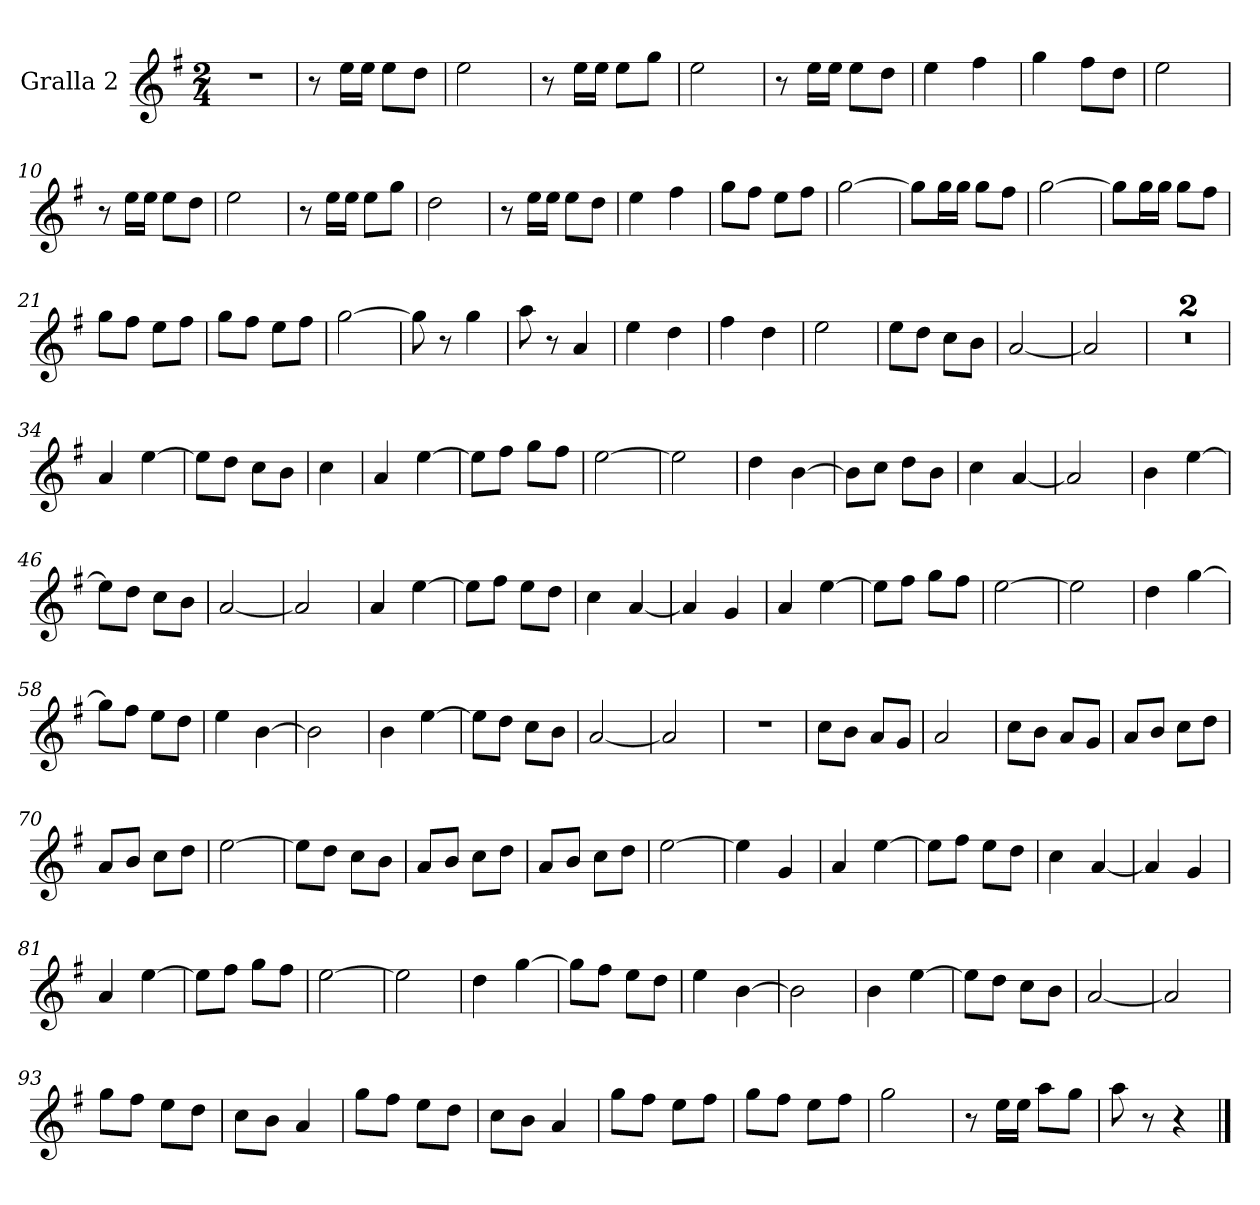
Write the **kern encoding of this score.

**kern
*part1
*staff1
*I"Gralla 2
*clefG2
*k[f#]
*M2/4
=1
2r
=2
8r
16ee\LL
16ee\JJ
8ee\L
8dd\J
=3
2ee
=4
8r
16ee\LL
16ee\JJ
8ee\L
8gg\J
=5
2ee
=6
8r
16ee\LL
16ee\JJ
8ee\L
8dd\J
=7
4ee
4ff#
=8
4gg
8ff#\L
8dd\J
=9
2ee
=10
8r
16ee\LL
16ee\JJ
8ee\L
8dd\J
=11
2ee
=12
8r
16ee\LL
16ee\JJ
8ee\L
8gg\J
=13
2dd
=14
8r
16ee\LL
16ee\JJ
8ee\L
8dd\J
=15
4ee
4ff#
=16
8gg\L
8ff#\J
8ee\L
8ff#\J
=17
[2gg
=18
8gg\L]
16gg\L
16gg\JJ
8gg\L
8ff#\J
=19
[2gg
=20
8gg\L]
16gg\L
16gg\JJ
8gg\L
8ff#\J
=21
8gg\L
8ff#\J
8ee\L
8ff#\J
=22
8gg\L
8ff#\J
8ee\L
8ff#\J
=23
[2gg
=24
8gg]
8r
4gg
=25
8aa
8r
4a
=26
4ee
4dd
=27
4ff#
4dd
=28
2ee
=29
8ee\L
8dd\J
8cc\L
8b\J
=30
[2a
=31
2a]
=32
2r
=33
2r
=34
4a
[4ee
=35
8ee\L]
8dd\J
8cc\L
8b\J
=36
4cc
=37
4a
[4ee
=38
8ee\L]
8ff#\J
8gg\L
8ff#\J
=39
[2ee
=40
2ee]
=41
4dd
[4b
=42
8b\L]
8cc\J
8dd\L
8b\J
=43
4cc
[4a
=44
2a]
=45
4b
[4ee
=46
8ee\L]
8dd\J
8cc\L
8b\J
=47
[2a
=48
2a]
=49
4a
[4ee
=50
8ee\L]
8ff#\J
8ee\L
8dd\J
=51
4cc
[4a
=52
4a]
4g
=53
4a
[4ee
=54
8ee\L]
8ff#\J
8gg\L
8ff#\J
=55
[2ee
=56
2ee]
=57
4dd
[4gg
=58
8gg\L]
8ff#\J
8ee\L
8dd\J
=59
4ee
[4b
=60
2b]
=61
4b
[4ee
=62
8ee\L]
8dd\J
8cc\L
8b\J
=63
[2a
=64
2a]
=65
2r
=66
8cc\L
8b\J
8a/L
8g/J
=67
2a
=68
8cc\L
8b\J
8a/L
8g/J
=69
8a/L
8b/J
8cc\L
8dd\J
=70
8a/L
8b/J
8cc\L
8dd\J
=71
[2ee
=72
8ee\L]
8dd\J
8cc\L
8b\J
=73
8a/L
8b/J
8cc\L
8dd\J
=74
8a/L
8b/J
8cc\L
8dd\J
=75
[2ee
=76
4ee]
4g
=77
4a
[4ee
=78
8ee\L]
8ff#\J
8ee\L
8dd\J
=79
4cc
[4a
=80
4a]
4g
=81
4a
[4ee
=82
8ee\L]
8ff#\J
8gg\L
8ff#\J
=83
[2ee
=84
2ee]
=85
4dd
[4gg
=86
8gg\L]
8ff#\J
8ee\L
8dd\J
=87
4ee
[4b
=88
2b]
=89
4b
[4ee
=90
8ee\L]
8dd\J
8cc\L
8b\J
=91
[2a
=92
2a]
=93
8gg\L
8ff#\J
8ee\L
8dd\J
=94
8cc\L
8b\J
4a
=95
8gg\L
8ff#\J
8ee\L
8dd\J
=96
8cc\L
8b\J
4a
=97
8gg\L
8ff#\J
8ee\L
8ff#\J
=98
8gg\L
8ff#\J
8ee\L
8ff#\J
=99
2gg
=100
8r
16ee\LL
16ee\JJ
8aa\L
8gg\J
=101
8aa
8r
4r
==
*-
